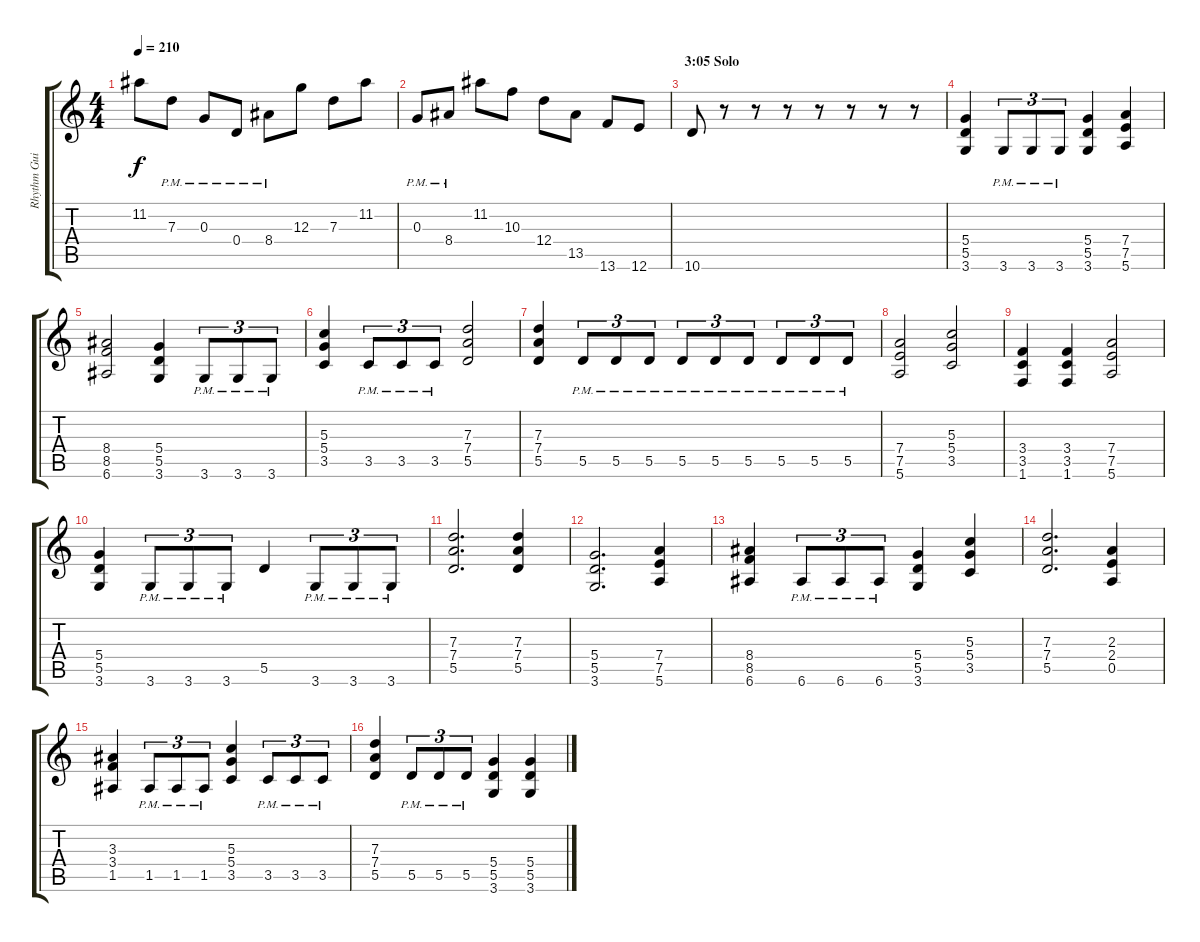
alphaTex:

\track ("Rhythm Guitar Right" "Rhythm Gui") {instrument distortionguitar}
\staff {score tabs}
\tuning (E4 B3 G3 D3 A2 E2) {hide}
\ts (4 4)
\tempo 210
\clef g2
\ks c
11.2.8{dy f} 7.3{pm}.8 0.3{pm}.8 0.4{pm}.8 8.4{pm}.8 12.3.8 7.3.8 11.2.8 |
0.3{pm}.8 8.4{pm}.8 11.2.8 10.3.8 12.4.8 13.5.8 13.6.8 12.6.8 |
\section ("" "3:05 Solo")
10.6.8 r.8 r.8 r.8 r.8 r.8 r.8 r.8 |
(5.4 5.5 3.6).4 3.6{pm}.8{tu (3 2)} 3.6{pm}.8{tu (3 2)} 3.6{pm}.8{tu (3 2)} (5.4 5.5 3.6).4 (7.4 7.5 5.6).4 |
(8.4 8.5 6.6).2 (5.4 5.5 3.6).4 3.6{pm}.8{tu (3 2)} 3.6{pm}.8{tu (3 2)} 3.6{pm}.8{tu (3 2)} |
(5.3 5.4 3.5).4 3.5{pm}.8{tu (3 2)} 3.5{pm}.8{tu (3 2)} 3.5{pm}.8{tu (3 2)} (7.3 7.4 5.5).2 |
(7.3 7.4 5.5).4 5.5{pm}.8{tu (3 2)} 5.5{pm}.8{tu (3 2)} 5.5{pm}.8{tu (3 2)} 5.5{pm}.8{tu (3 2)} 5.5{pm}.8{tu (3 2)} 5.5{pm}.8{tu (3 2)} 5.5{pm}.8{tu (3 2)} 5.5{pm}.8{tu (3 2)} 5.5{pm}.8{tu (3 2)} |
(7.4 7.5 5.6).2 (5.3 5.4 3.5).2 |
(3.4 3.5 1.6).4 (3.4 3.5 1.6).4 (7.4 7.5 5.6).2 |
(5.4 5.5 3.6).4 3.6{pm}.8{tu (3 2)} 3.6{pm}.8{tu (3 2)} 3.6{pm}.8{tu (3 2)} 5.5.4 3.6{pm}.8{tu (3 2)} 3.6{pm}.8{tu (3 2)} 3.6{pm}.8{tu (3 2)} |
(7.3 7.4 5.5).2{d} (7.3 7.4 5.5).4 |
(5.4 5.5 3.6).2{d} (7.4 7.5 5.6).4 |
(8.4 8.5 6.6).4 6.6{pm}.8{tu (3 2)} 6.6{pm}.8{tu (3 2)} 6.6{pm}.8{tu (3 2)} (5.4 5.5 3.6).4 (5.3 5.4 3.5).4 |
(7.3 7.4 5.5).2{d} (2.3 2.4 0.5).4 |
(3.3 3.4 1.5).4 1.5{pm}.8{tu (3 2)} 1.5{pm}.8{tu (3 2)} 1.5{pm}.8{tu (3 2)} (5.3 5.4 3.5).4 3.5{pm}.8{tu (3 2)} 3.5{pm}.8{tu (3 2)} 3.5{pm}.8{tu (3 2)} |
(7.3 7.4 5.5).4 5.5{pm}.8{tu (3 2)} 5.5{pm}.8{tu (3 2)} 5.5{pm}.8{tu (3 2)} (5.4 5.5 3.6).4 (5.4 5.5 3.6).4
